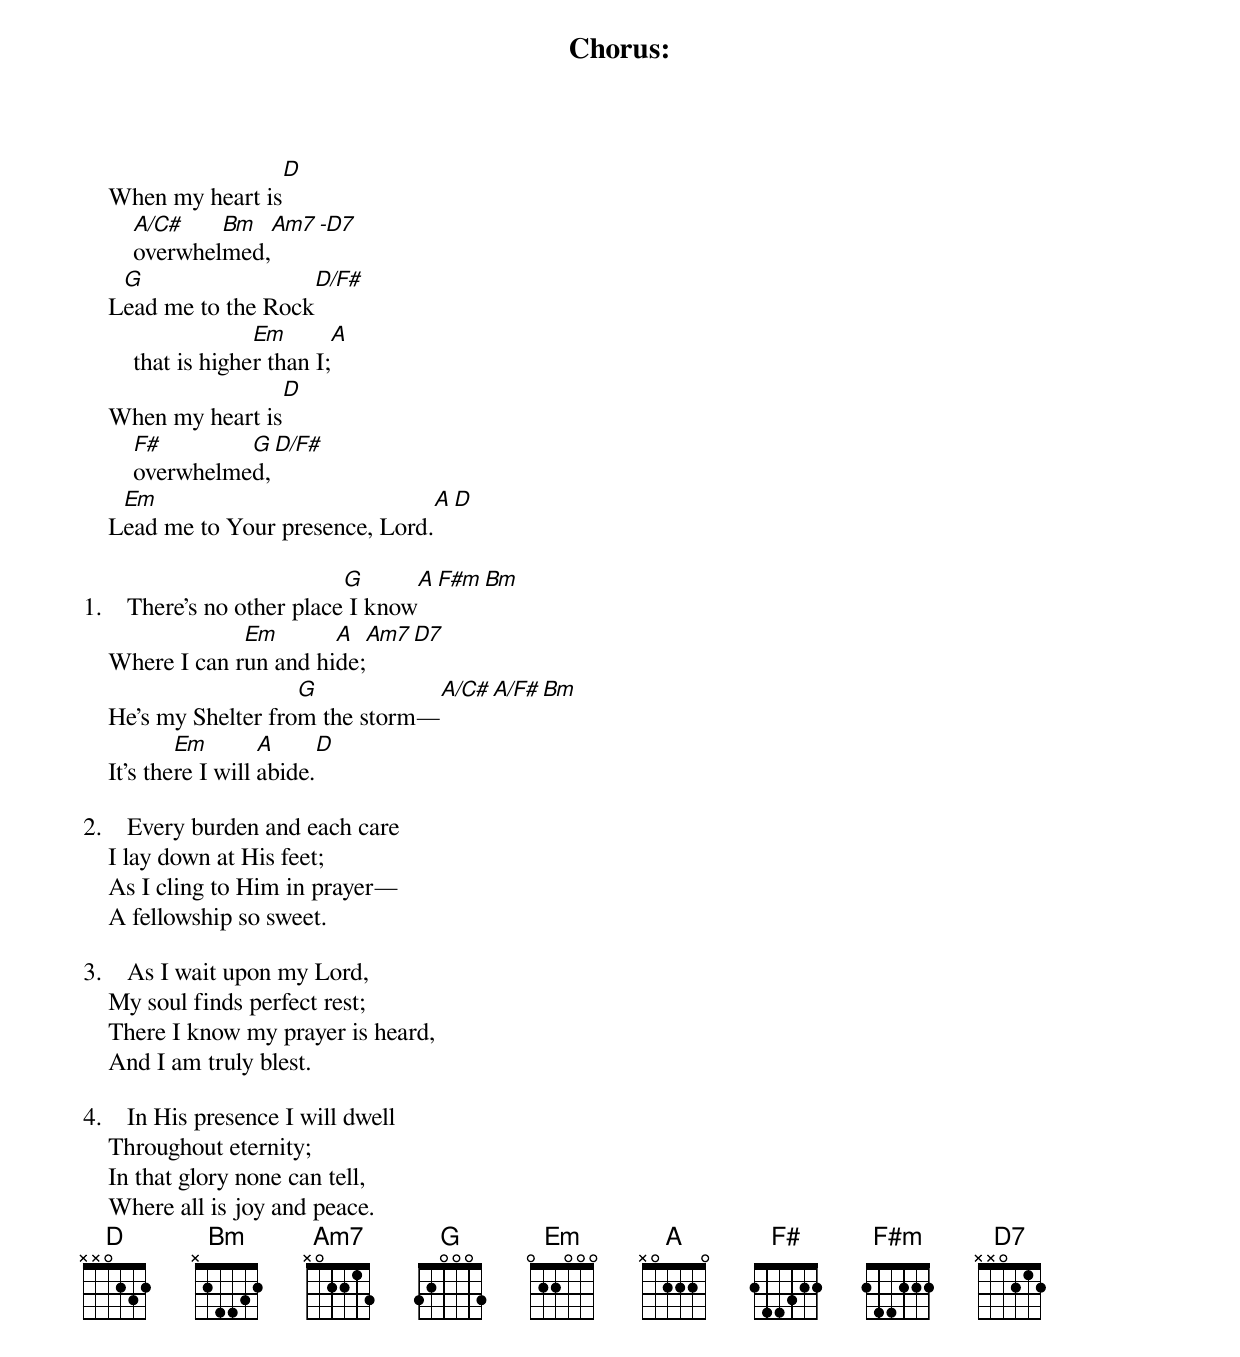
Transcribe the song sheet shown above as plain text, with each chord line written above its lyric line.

Chorus:
                      D
    When my heart is
        A/C#    Bm       Am7 -D7
        overwhelmed,
     G                             D/F#
    Lead me to the Rock
                     Em                 A
        that is higher than I;
                          D
    When my heart is
        F#        G           D/F#
        overwhelmed,
     Em                              A                D
    Lead me to Your presence, Lord.

                            G        A           F#m    Bm
1.    There's no other place I know
                 Em       A             Am7   D7
    Where I can run and hide;
                       G            A/C#         A/F#    Bm
    He's my Shelter from the storm—
            Em        A       D
    It's there I will abide.

2.    Every burden and each care
    I lay down at His feet;
    As I cling to Him in prayer—
    A fellowship so sweet.

3.    As I wait upon my Lord,
    My soul finds perfect rest;
    There I know my prayer is heard,
    And I am truly blest.

4.    In His presence I will dwell
    Throughout eternity;
    In that glory none can tell,
    Where all is joy and peace.
